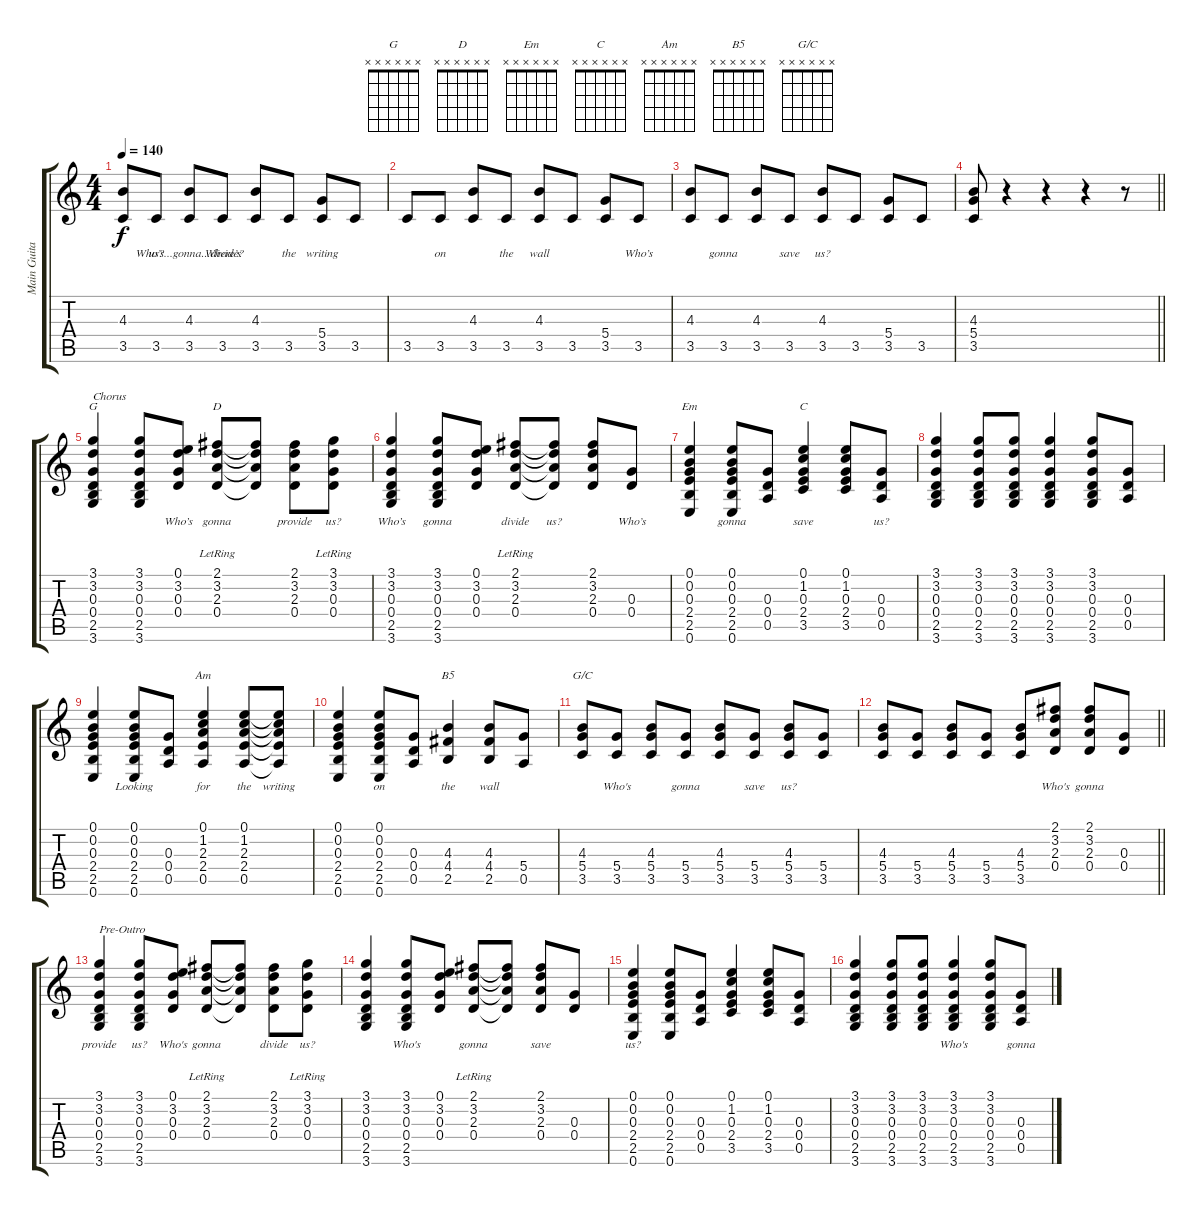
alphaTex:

\track ("Main Guitar" "Main Guita") {instrument overdrivenguitar}
\staff {score tabs}
\tuning (E4 B3 G3 D3 A2 E2) {hide}
\chord ("G" x x x x x x)
\chord ("D" x x x x x x)
\chord ("Em" x x x x x x)
\chord ("C" x x x x x x)
\chord ("Am" x x x x x x)
\chord ("B5" x x x x x x)
\chord ("G/C" x x x x x x)
\ts (4 4)
\tempo 140
\clef g2
\ks c
(4.3 3.5).8{lyrics (0 "") lyrics (1 "") lyrics (2 "") lyrics (3 "") lyrics (4 "") dy f} 3.5.8{lyrics (0 "us?") lyrics (1 "") lyrics (2 "") lyrics (3 "") lyrics (4 "")} (4.3 3.5).8{lyrics (0 "Who’s...gonna...divide?") lyrics (1 "") lyrics (2 "") lyrics (3 "") lyrics (4 "")} 3.5.8{lyrics (0 "Where’s") lyrics (1 "") lyrics (2 "") lyrics (3 "") lyrics (4 "")} (4.3 3.5).8{lyrics (0 "") lyrics (1 "") lyrics (2 "") lyrics (3 "") lyrics (4 "")} 3.5.8{lyrics (0 "the") lyrics (1 "") lyrics (2 "") lyrics (3 "") lyrics (4 "")} (5.4 3.5).8{lyrics (0 "writing") lyrics (1 "") lyrics (2 "") lyrics (3 "") lyrics (4 "")} 3.5.8{lyrics (0 "") lyrics (1 "") lyrics (2 "") lyrics (3 "") lyrics (4 "")} |
3.5.8{lyrics (0 "") lyrics (1 "") lyrics (2 "") lyrics (3 "") lyrics (4 "")} 3.5.8{lyrics (0 "on") lyrics (1 "") lyrics (2 "") lyrics (3 "") lyrics (4 "")} (4.3 3.5).8{lyrics (0 "") lyrics (1 "") lyrics (2 "") lyrics (3 "") lyrics (4 "")} 3.5.8{lyrics (0 "the") lyrics (1 "") lyrics (2 "") lyrics (3 "") lyrics (4 "")} (4.3 3.5).8{lyrics (0 "wall") lyrics (1 "") lyrics (2 "") lyrics (3 "") lyrics (4 "")} 3.5.8{lyrics (0 "") lyrics (1 "") lyrics (2 "") lyrics (3 "") lyrics (4 "")} (5.4 3.5).8{lyrics (0 "") lyrics (1 "") lyrics (2 "") lyrics (3 "") lyrics (4 "")} 3.5.8{lyrics (0 "Who’s") lyrics (1 "") lyrics (2 "") lyrics (3 "") lyrics (4 "")} |
(4.3 3.5).8{lyrics (0 "") lyrics (1 "") lyrics (2 "") lyrics (3 "") lyrics (4 "")} 3.5.8{lyrics (0 "gonna") lyrics (1 "") lyrics (2 "") lyrics (3 "") lyrics (4 "")} (4.3 3.5).8{lyrics (0 "") lyrics (1 "") lyrics (2 "") lyrics (3 "") lyrics (4 "")} 3.5.8{lyrics (0 "save") lyrics (1 "") lyrics (2 "") lyrics (3 "") lyrics (4 "")} (4.3 3.5).8{lyrics (0 "us?") lyrics (1 "") lyrics (2 "") lyrics (3 "") lyrics (4 "")} 3.5.8{lyrics (0 "") lyrics (1 "") lyrics (2 "") lyrics (3 "") lyrics (4 "")} (5.4 3.5).8{lyrics (0 "") lyrics (1 "") lyrics (2 "") lyrics (3 "") lyrics (4 "")} 3.5.8{lyrics (0 "") lyrics (1 "") lyrics (2 "") lyrics (3 "") lyrics (4 "")} |
\barLineRight lightlight
(4.3 5.4 3.5).8{lyrics (0 "") lyrics (1 "") lyrics (2 "") lyrics (3 "") lyrics (4 "")} r.4 r.4 r.4 r.8 |
(3.1 3.2 0.3 0.4 2.5 3.6).4{ch "G" txt "Chorus" lyrics (0 "") lyrics (1 "") lyrics (2 "") lyrics (3 "") lyrics (4 "") volume 16} (3.1 3.2 0.3 0.4 2.5 3.6).8{lyrics (0 "") lyrics (1 "") lyrics (2 "") lyrics (3 "") lyrics (4 "")} (0.1 3.2 0.3 0.4).8{lyrics (0 "Who’s") lyrics (1 "") lyrics (2 "") lyrics (3 "") lyrics (4 "")} (2.1{lr} 3.2{lr} 2.3 0.4).8{ch "D" lyrics (0 "gonna") lyrics (1 "") lyrics (2 "") lyrics (3 "") lyrics (4 "")} (2.1{t} 3.2{t} 2.3{t} 0.4{t}).8{lyrics (0 "") lyrics (1 "") lyrics (2 "") lyrics (3 "") lyrics (4 "")} (2.1 3.2 2.3 0.4).8{lyrics (0 "provide") lyrics (1 "") lyrics (2 "") lyrics (3 "") lyrics (4 "")} (3.1{lr} 3.2{lr} 0.3 0.4).8{lyrics (0 "us?") lyrics (1 "") lyrics (2 "") lyrics (3 "") lyrics (4 "")} |
(3.1 3.2 0.3 0.4 2.5 3.6).4{lyrics (0 "Who’s") lyrics (1 "") lyrics (2 "") lyrics (3 "") lyrics (4 "")} (3.1 3.2 0.3 0.4 2.5 3.6).8{lyrics (0 "gonna") lyrics (1 "") lyrics (2 "") lyrics (3 "") lyrics (4 "")} (0.1 3.2 0.3 0.4).8{lyrics (0 "") lyrics (1 "") lyrics (2 "") lyrics (3 "") lyrics (4 "")} (2.1{lr} 3.2{lr} 2.3 0.4).8{lyrics (0 "divide") lyrics (1 "") lyrics (2 "") lyrics (3 "") lyrics (4 "")} (2.1{t} 3.2{t} 2.3{t} 0.4{t}).8{lyrics (0 "us?") lyrics (1 "") lyrics (2 "") lyrics (3 "") lyrics (4 "")} (2.1 3.2 2.3 0.4).8{lyrics (0 "") lyrics (1 "") lyrics (2 "") lyrics (3 "") lyrics (4 "")} (0.3 0.4).8{lyrics (0 "Who’s") lyrics (1 "") lyrics (2 "") lyrics (3 "") lyrics (4 "")} |
(0.1 0.2 0.3 2.4 2.5 0.6).4{ch "Em" lyrics (0 "") lyrics (1 "") lyrics (2 "") lyrics (3 "") lyrics (4 "")} (0.1 0.2 0.3 2.4 2.5 0.6).8{lyrics (0 "gonna") lyrics (1 "") lyrics (2 "") lyrics (3 "") lyrics (4 "")} (0.3 0.4 0.5).8{lyrics (0 "") lyrics (1 "") lyrics (2 "") lyrics (3 "") lyrics (4 "")} (0.1 1.2 0.3 2.4 3.5).4{ch "C" lyrics (0 "save") lyrics (1 "") lyrics (2 "") lyrics (3 "") lyrics (4 "")} (0.1 1.2 0.3 2.4 3.5).8{lyrics (0 "") lyrics (1 "") lyrics (2 "") lyrics (3 "") lyrics (4 "")} (0.3 0.4 0.5).8{lyrics (0 "us?") lyrics (1 "") lyrics (2 "") lyrics (3 "") lyrics (4 "")} |
(3.1 3.2 0.3 0.4 2.5 3.6).4{lyrics (0 "") lyrics (1 "") lyrics (2 "") lyrics (3 "") lyrics (4 "")} (3.1 3.2 0.3 0.4 2.5 3.6).8{lyrics (0 "") lyrics (1 "") lyrics (2 "") lyrics (3 "") lyrics (4 "")} (3.1 3.2 0.3 0.4 2.5 3.6).8{lyrics (0 "") lyrics (1 "") lyrics (2 "") lyrics (3 "") lyrics (4 "")} (3.1 3.2 0.3 0.4 2.5 3.6).4{lyrics (0 "") lyrics (1 "") lyrics (2 "") lyrics (3 "") lyrics (4 "")} (3.1 3.2 0.3 0.4 2.5 3.6).8{lyrics (0 "") lyrics (1 "") lyrics (2 "") lyrics (3 "") lyrics (4 "")} (0.3 0.4 0.5).8{lyrics (0 "") lyrics (1 "") lyrics (2 "") lyrics (3 "") lyrics (4 "")} |
(0.1 0.2 0.3 2.4 2.5 0.6).4{lyrics (0 "") lyrics (1 "") lyrics (2 "") lyrics (3 "") lyrics (4 "")} (0.1 0.2 0.3 2.4 2.5 0.6).8{lyrics (0 "Looking") lyrics (1 "") lyrics (2 "") lyrics (3 "") lyrics (4 "")} (0.3 0.4 0.5).8{lyrics (0 "") lyrics (1 "") lyrics (2 "") lyrics (3 "") lyrics (4 "")} (0.1 1.2 2.3 2.4 0.5).4{ch "Am" lyrics (0 "for") lyrics (1 "") lyrics (2 "") lyrics (3 "") lyrics (4 "")} (0.1 1.2 2.3 2.4 0.5).8{lyrics (0 "the") lyrics (1 "") lyrics (2 "") lyrics (3 "") lyrics (4 "")} (0.1{t} 1.2{t} 2.3{t} 2.4{t} 0.5{t}).8{lyrics (0 "writing") lyrics (1 "") lyrics (2 "") lyrics (3 "") lyrics (4 "")} |
(0.1 0.2 0.3 2.4 2.5 0.6).4{lyrics (0 "") lyrics (1 "") lyrics (2 "") lyrics (3 "") lyrics (4 "")} (0.1 0.2 0.3 2.4 2.5 0.6).8{lyrics (0 "on") lyrics (1 "") lyrics (2 "") lyrics (3 "") lyrics (4 "")} (0.3 0.4 0.5).8{lyrics (0 "") lyrics (1 "") lyrics (2 "") lyrics (3 "") lyrics (4 "")} (4.3 4.4 2.5).4{ch "B5" lyrics (0 "the") lyrics (1 "") lyrics (2 "") lyrics (3 "") lyrics (4 "")} (4.3 4.4 2.5).8{lyrics (0 "wall") lyrics (1 "") lyrics (2 "") lyrics (3 "") lyrics (4 "")} (5.4 0.5).8{lyrics (0 "") lyrics (1 "") lyrics (2 "") lyrics (3 "") lyrics (4 "")} |
(4.3 5.4 3.5).8{ch "G/C" lyrics (0 "") lyrics (1 "") lyrics (2 "") lyrics (3 "") lyrics (4 "")} (5.4 3.5).8{lyrics (0 "Who's") lyrics (1 "") lyrics (2 "") lyrics (3 "") lyrics (4 "")} (4.3 5.4 3.5).8{lyrics (0 "") lyrics (1 "") lyrics (2 "") lyrics (3 "") lyrics (4 "")} (5.4 3.5).8{lyrics (0 "gonna") lyrics (1 "") lyrics (2 "") lyrics (3 "") lyrics (4 "")} (4.3 5.4 3.5).8{lyrics (0 "") lyrics (1 "") lyrics (2 "") lyrics (3 "") lyrics (4 "")} (5.4 3.5).8{lyrics (0 "save") lyrics (1 "") lyrics (2 "") lyrics (3 "") lyrics (4 "")} (4.3 5.4 3.5).8{lyrics (0 "us?") lyrics (1 "") lyrics (2 "") lyrics (3 "") lyrics (4 "")} (5.4 3.5).8{lyrics (0 "") lyrics (1 "") lyrics (2 "") lyrics (3 "") lyrics (4 "")} |
\barLineRight lightlight
(4.3 5.4 3.5).8{lyrics (0 "") lyrics (1 "") lyrics (2 "") lyrics (3 "") lyrics (4 "")} (5.4 3.5).8{lyrics (0 "") lyrics (1 "") lyrics (2 "") lyrics (3 "") lyrics (4 "")} (4.3 5.4 3.5).8{lyrics (0 "") lyrics (1 "") lyrics (2 "") lyrics (3 "") lyrics (4 "")} (5.4 3.5).8{lyrics (0 "") lyrics (1 "") lyrics (2 "") lyrics (3 "") lyrics (4 "")} (4.3 5.4 3.5).8{lyrics (0 "") lyrics (1 "") lyrics (2 "") lyrics (3 "") lyrics (4 "")} (2.1 3.2 2.3 0.4).8{lyrics (0 "Who's") lyrics (1 "") lyrics (2 "") lyrics (3 "") lyrics (4 "")} (2.1 3.2 2.3 0.4).8{lyrics (0 "gonna") lyrics (1 "") lyrics (2 "") lyrics (3 "") lyrics (4 "")} (0.3 0.4).8{lyrics (0 "") lyrics (1 "") lyrics (2 "") lyrics (3 "") lyrics (4 "")} |
(3.1 3.2 0.3 0.4 2.5 3.6).4{txt "Pre-Outro" lyrics (0 "provide") lyrics (1 "") lyrics (2 "") lyrics (3 "") lyrics (4 "")} (3.1 3.2 0.3 0.4 2.5 3.6).8{lyrics (0 "us?") lyrics (1 "") lyrics (2 "") lyrics (3 "") lyrics (4 "")} (0.1 3.2 0.3 0.4).8{lyrics (0 "Who's") lyrics (1 "") lyrics (2 "") lyrics (3 "") lyrics (4 "")} (2.1{lr} 3.2{lr} 2.3 0.4).8{lyrics (0 "gonna") lyrics (1 "") lyrics (2 "") lyrics (3 "") lyrics (4 "")} (2.1{t} 3.2{t} 2.3{t} 0.4{t}).8{lyrics (0 "") lyrics (1 "") lyrics (2 "") lyrics (3 "") lyrics (4 "")} (2.1 3.2 2.3 0.4).8{lyrics (0 "divide") lyrics (1 "") lyrics (2 "") lyrics (3 "") lyrics (4 "")} (3.1{lr} 3.2{lr} 0.3 0.4).8{lyrics (0 "us?") lyrics (1 "") lyrics (2 "") lyrics (3 "") lyrics (4 "")} |
(3.1 3.2 0.3 0.4 2.5 3.6).4{lyrics (0 "") lyrics (1 "") lyrics (2 "") lyrics (3 "") lyrics (4 "")} (3.1 3.2 0.3 0.4 2.5 3.6).8{lyrics (0 "Who's") lyrics (1 "") lyrics (2 "") lyrics (3 "") lyrics (4 "")} (0.1 3.2 0.3 0.4).8{lyrics (0 "") lyrics (1 "") lyrics (2 "") lyrics (3 "") lyrics (4 "")} (2.1{lr} 3.2{lr} 2.3 0.4).8{lyrics (0 "gonna") lyrics (1 "") lyrics (2 "") lyrics (3 "") lyrics (4 "")} (2.1{t} 3.2{t} 2.3{t} 0.4{t}).8{lyrics (0 "") lyrics (1 "") lyrics (2 "") lyrics (3 "") lyrics (4 "")} (2.1 3.2 2.3 0.4).8{lyrics (0 "save") lyrics (1 "") lyrics (2 "") lyrics (3 "") lyrics (4 "")} (0.3 0.4).8{lyrics (0 "") lyrics (1 "") lyrics (2 "") lyrics (3 "") lyrics (4 "")} |
(0.1 0.2 0.3 2.4 2.5 0.6).4{lyrics (0 "us?") lyrics (1 "") lyrics (2 "") lyrics (3 "") lyrics (4 "")} (0.1 0.2 0.3 2.4 2.5 0.6).8{lyrics (0 "") lyrics (1 "") lyrics (2 "") lyrics (3 "") lyrics (4 "")} (0.3 0.4 0.5).8{lyrics (0 "") lyrics (1 "") lyrics (2 "") lyrics (3 "") lyrics (4 "")} (0.1 1.2 0.3 2.4 3.5).4{lyrics (0 "") lyrics (1 "") lyrics (2 "") lyrics (3 "") lyrics (4 "")} (0.1 1.2 0.3 2.4 3.5).8{lyrics (0 "") lyrics (1 "") lyrics (2 "") lyrics (3 "") lyrics (4 "")} (0.3 0.4 0.5).8{lyrics (0 "") lyrics (1 "") lyrics (2 "") lyrics (3 "") lyrics (4 "")} |
(3.1 3.2 0.3 0.4 2.5 3.6).4{lyrics (0 "") lyrics (1 "") lyrics (2 "") lyrics (3 "") lyrics (4 "")} (3.1 3.2 0.3 0.4 2.5 3.6).8{lyrics (0 "") lyrics (1 "") lyrics (2 "") lyrics (3 "") lyrics (4 "")} (3.1 3.2 0.3 0.4 2.5 3.6).8{lyrics (0 "") lyrics (1 "") lyrics (2 "") lyrics (3 "") lyrics (4 "")} (3.1 3.2 0.3 0.4 2.5 3.6).4{lyrics (0 "Who's") lyrics (1 "") lyrics (2 "") lyrics (3 "") lyrics (4 "")} (3.1 3.2 0.3 0.4 2.5 3.6).8{lyrics (0 "") lyrics (1 "") lyrics (2 "") lyrics (3 "") lyrics (4 "")} (0.3 0.4 0.5).8{lyrics (0 "gonna") lyrics (1 "") lyrics (2 "") lyrics (3 "") lyrics (4 "")}
